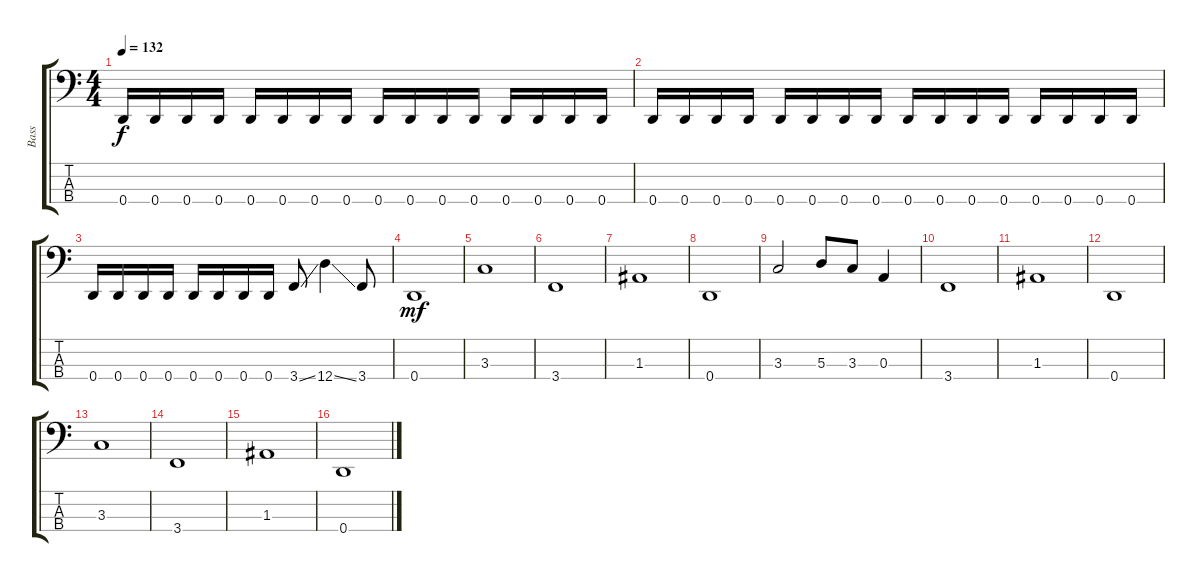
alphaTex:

\track ("Bass" "Bass") {instrument electricbasspick}
\staff {score tabs}
\tuning (G2 D2 A1 D1) {hide}
\ts (4 4)
\tempo 132
\clef f4
\ks c
0.4.16{dy f} 0.4.16 0.4.16 0.4.16 0.4.16 0.4.16 0.4.16 0.4.16 0.4.16 0.4.16 0.4.16 0.4.16 0.4.16 0.4.16 0.4.16 0.4.16 |
0.4.16 0.4.16 0.4.16 0.4.16 0.4.16 0.4.16 0.4.16 0.4.16 0.4.16 0.4.16 0.4.16 0.4.16 0.4.16 0.4.16 0.4.16 0.4.16 |
0.4.16 0.4.16 0.4.16 0.4.16 0.4.16 0.4.16 0.4.16 0.4.16 3.4{ss}.8 12.4{ss}.4 3.4.8 |
0.4.1{dy mf} |
3.3.1 |
3.4.1 |
1.3.1 |
0.4.1 |
3.3.2 5.3.8 3.3.8 0.3.4 |
3.4.1 |
1.3.1 |
0.4.1 |
3.3.1 |
3.4.1 |
1.3.1 |
0.4.1
